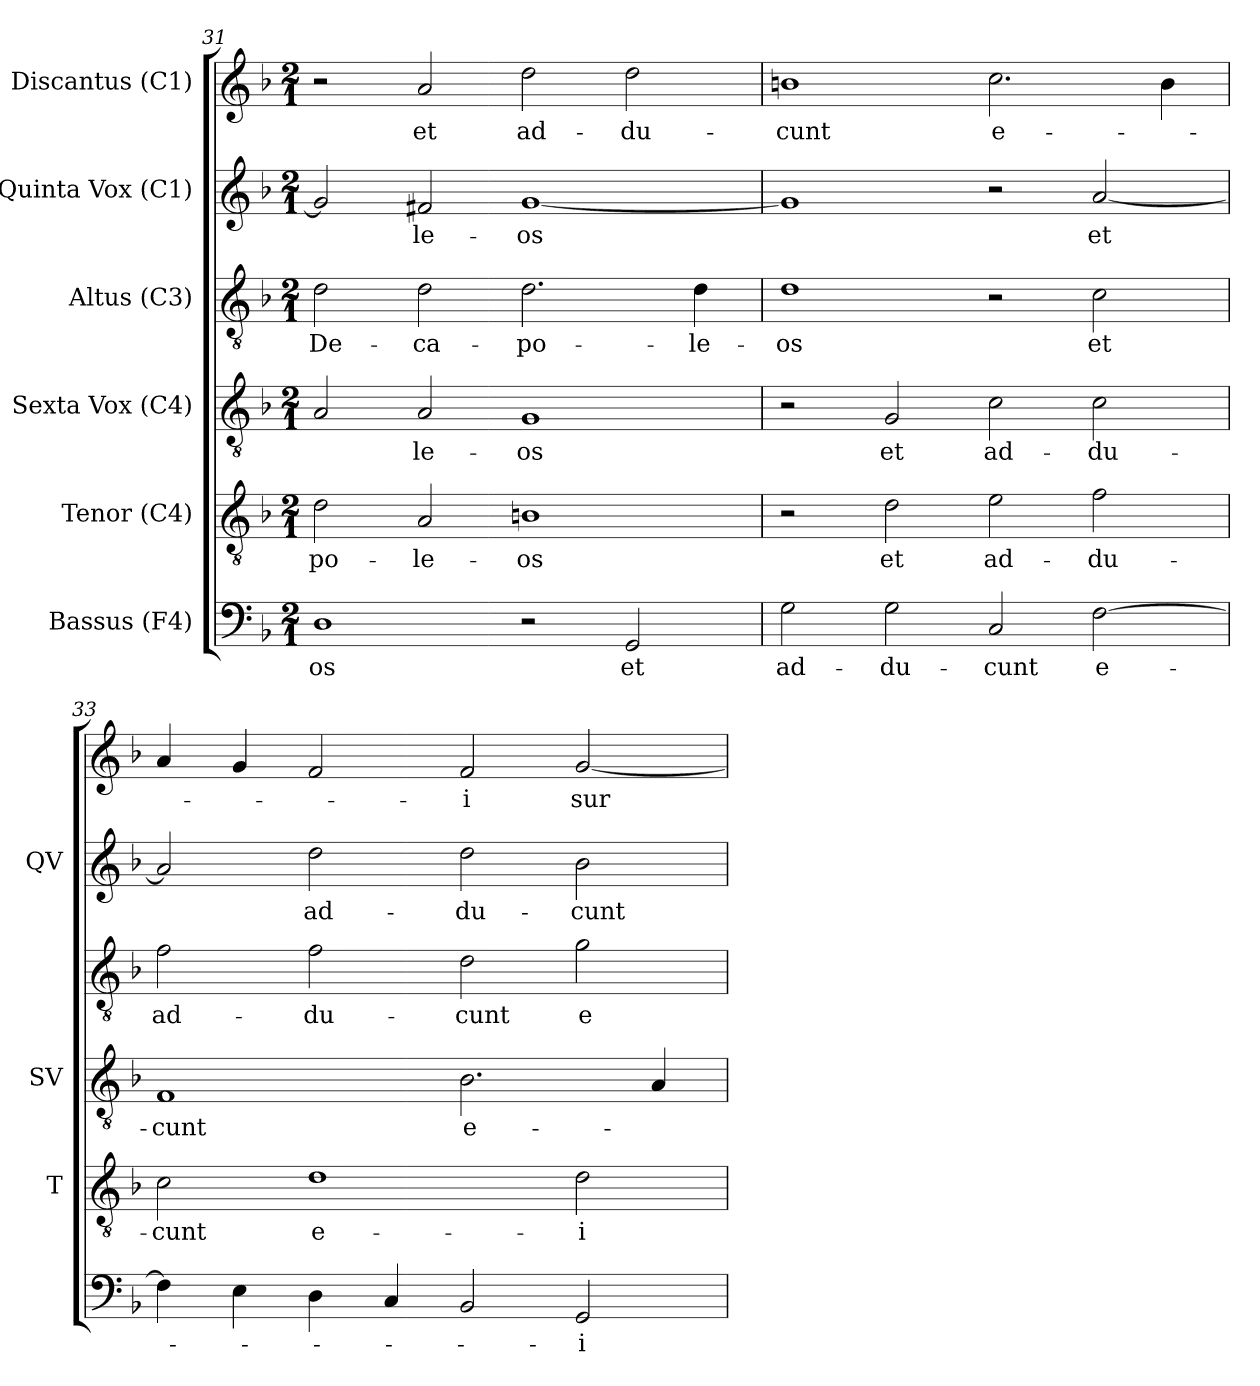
**kern	**text	**kern	**text	**kern	**text	**kern	**text	**kern	**text	**kern	**text
*part6	*part6	*part5	*part5	*part4	*part4	*part3	*part3	*part2	*part2	*part1	*part1
*staff6	*staff6	*staff5	*staff5	*staff4	*staff4	*staff3	*staff3	*staff2	*staff2	*staff1	*staff1
*I"Bassus (F4)	*	*I"Tenor (C4)	*	*I"Sexta Vox (C4)	*	*I"Altus (C3)	*	*I"Quinta Vox (C1)	*	*I"Discantus (C1)	*
*	*	*I'T	*	*I'SV	*	*	*	*I'QV	*	*	*
*clefF4	*	*clefGv2	*	*clefGv2	*	*clefGv2	*	*clefG2	*	*clefG2	*
*	*	*	*	*	*	*ITrd7c12	*	*	*	*	*
*k[b-]	*	*k[b-]	*	*k[b-]	*	*k[b-]	*	*k[b-]	*	*k[b-]	*
*F:	*	*F:	*	*F:	*	*F:	*	*F:	*	*F:	*
*M2/1	*	*M2/1	*	*M2/1	*	*M2/1	*	*M2/1	*	*M2/1	*
=31	=31	=31	=31	=31	=31	=31	=31	=31	=31	=31	=31
!	!LO:LY:b:color=#000000	!	!	!	!	!	!	!	!	!	!
!	!	!	!LO:LY:b:color=#000000	!	!	!	!	!	!	!	!
!	!	!	!	!	!	!	!LO:LY:b:color=#000000	!	!	!	!
1Di	-os	2di\	-po-	2Ai/	.	2Di\	De-	2gi/]	.	2r	.
!	!	!	!LO:LY:b:color=#000000	!	!	!	!	!	!	!	!
!	!	!	!	!	!LO:LY:b:color=#000000	!	!	!	!	!	!
!	!	!	!	!	!	!	!LO:LY:b:color=#000000	!	!	!	!
!	!	!	!	!	!	!	!	!	!LO:LY:b:color=#000000	!	!
!	!	!	!	!	!	!	!	!	!	!	!LO:LY:b:color=#000000
.	.	2Ai/	-le-	2Ai/	-le-	2Di\	-ca-	2f#Xi/	-le-	2ai/	et
!	!	!	!LO:LY:b:color=#000000	!	!	!	!	!	!	!	!
!	!	!	!	!	!LO:LY:b:color=#000000	!	!	!	!	!	!
!	!	!	!	!	!	!	!LO:LY:b:color=#000000	!	!	!	!
!	!	!	!	!	!	!	!	!	!LO:LY:b:color=#000000	!	!
!	!	!	!	!	!	!	!	!	!	!	!LO:LY:b:color=#000000
2r	.	1Bni	-os	1Gi	-os	2.Di\	-po-	[1gi	-os	2ddi\	ad-
!	!LO:LY:b:color=#000000	!	!	!	!	!	!	!	!	!	!
!	!	!	!	!	!	!	!	!	!	!	!LO:LY:b:color=#000000
2GGi/	et	.	.	.	.	.	.	.	.	2ddi\	-du-
!	!	!	!	!	!	!	!LO:LY:b:color=#000000	!	!	!	!
.	.	.	.	.	.	4Di\	-le-	.	.	.	.
=32	=32	=32	=32	=32	=32	=32	=32	=32	=32	=32	=32
!	!LO:LY:b:color=#000000	!	!	!	!	!	!	!	!	!	!
!	!	!	!	!	!	!	!LO:LY:b:color=#000000	!	!	!	!
!	!	!	!	!	!	!	!	!	!	!	!LO:LY:b:color=#000000
2Gi\	ad-	2r	.	2r	.	1Di	-os	1gi]	.	1bni	-cunt
!	!LO:LY:b:color=#000000	!	!	!	!	!	!	!	!	!	!
!	!	!	!LO:LY:b:color=#000000	!	!	!	!	!	!	!	!
!	!	!	!	!	!LO:LY:b:color=#000000	!	!	!	!	!	!
2Gi\	-du-	2di\	et	2Gi/	et	.	.	.	.	.	.
!	!LO:LY:b:color=#000000	!	!	!	!	!	!	!	!	!	!
!	!	!	!LO:LY:b:color=#000000	!	!	!	!	!	!	!	!
!	!	!	!	!	!LO:LY:b:color=#000000	!	!	!	!	!	!
!	!	!	!	!	!	!	!	!	!	!	!LO:LY:b:color=#000000
2Ci/	-cunt	2ei\	ad-	2ci\	ad-	2r	.	2r	.	2.cci\	e-
!	!LO:LY:b:color=#000000	!	!	!	!	!	!	!	!	!	!
!	!	!	!LO:LY:b:color=#000000	!	!	!	!	!	!	!	!
!	!	!	!	!	!LO:LY:b:color=#000000	!	!	!	!	!	!
!	!	!	!	!	!	!	!LO:LY:b:color=#000000	!	!	!	!
!	!	!	!	!	!	!	!	!	!LO:LY:b:color=#000000	!	!
[2Fi\	e-	2fi\	-du-	2ci\	-du-	2Ci\	et	[2ai/	et	.	.
.	.	.	.	.	.	.	.	.	.	4bi\	.
=33	=33	=33	=33	=33	=33	=33	=33	=33	=33	=33	=33
!	!	!	!LO:LY:b:color=#000000	!	!	!	!	!	!	!	!
!	!	!	!	!	!LO:LY:b:color=#000000	!	!	!	!	!	!
!	!	!	!	!	!	!	!LO:LY:b:color=#000000	!	!	!	!
4Fi\]	.	2ci\	-cunt	1Fi	-cunt	2Fi\	ad-	2ai/]	.	4ai/	.
4Ei\	.	.	.	.	.	.	.	.	.	4gi/	.
!	!	!	!LO:LY:b:color=#000000	!	!	!	!	!	!	!	!
!	!	!	!	!	!	!	!LO:LY:b:color=#000000	!	!	!	!
!	!	!	!	!	!	!	!	!	!LO:LY:b:color=#000000	!	!
4Di\	.	1di	e-	.	.	2Fi\	-du-	2ddi\	ad-	2fi/	.
4Ci/	.	.	.	.	.	.	.	.	.	.	.
!	!	!	!	!	!LO:LY:b:color=#000000	!	!	!	!	!	!
!	!	!	!	!	!	!	!LO:LY:b:color=#000000	!	!	!	!
!	!	!	!	!	!	!	!	!	!LO:LY:b:color=#000000	!	!
!	!	!	!	!	!	!	!	!	!	!	!LO:LY:b:color=#000000
2BB-i/	.	.	.	2.B-i\	e-	2Di\	-cunt	2ddi\	-du-	2fi/	-i
!	!LO:LY:b:color=#000000	!	!	!	!	!	!	!	!	!	!
!	!	!	!LO:LY:b:color=#000000	!	!	!	!	!	!	!	!
!	!	!	!	!	!	!	!LO:LY:b:color=#000000	!	!	!	!
!	!	!	!	!	!	!	!	!	!LO:LY:b:color=#000000	!	!
!	!	!	!	!	!	!	!	!	!	!	!LO:LY:b:color=#000000
2GGi/	-i	2di\	-i	.	.	2Gi\	e-	2b-i\	-cunt	[2gi/	sur-
.	.	.	.	4Ai/	.	.	.	.	.	.	.
=	=	=	=	=	=	=	=	=	=	=	=
*-	*-	*-	*-	*-	*-	*-	*-	*-	*-	*-	*-
